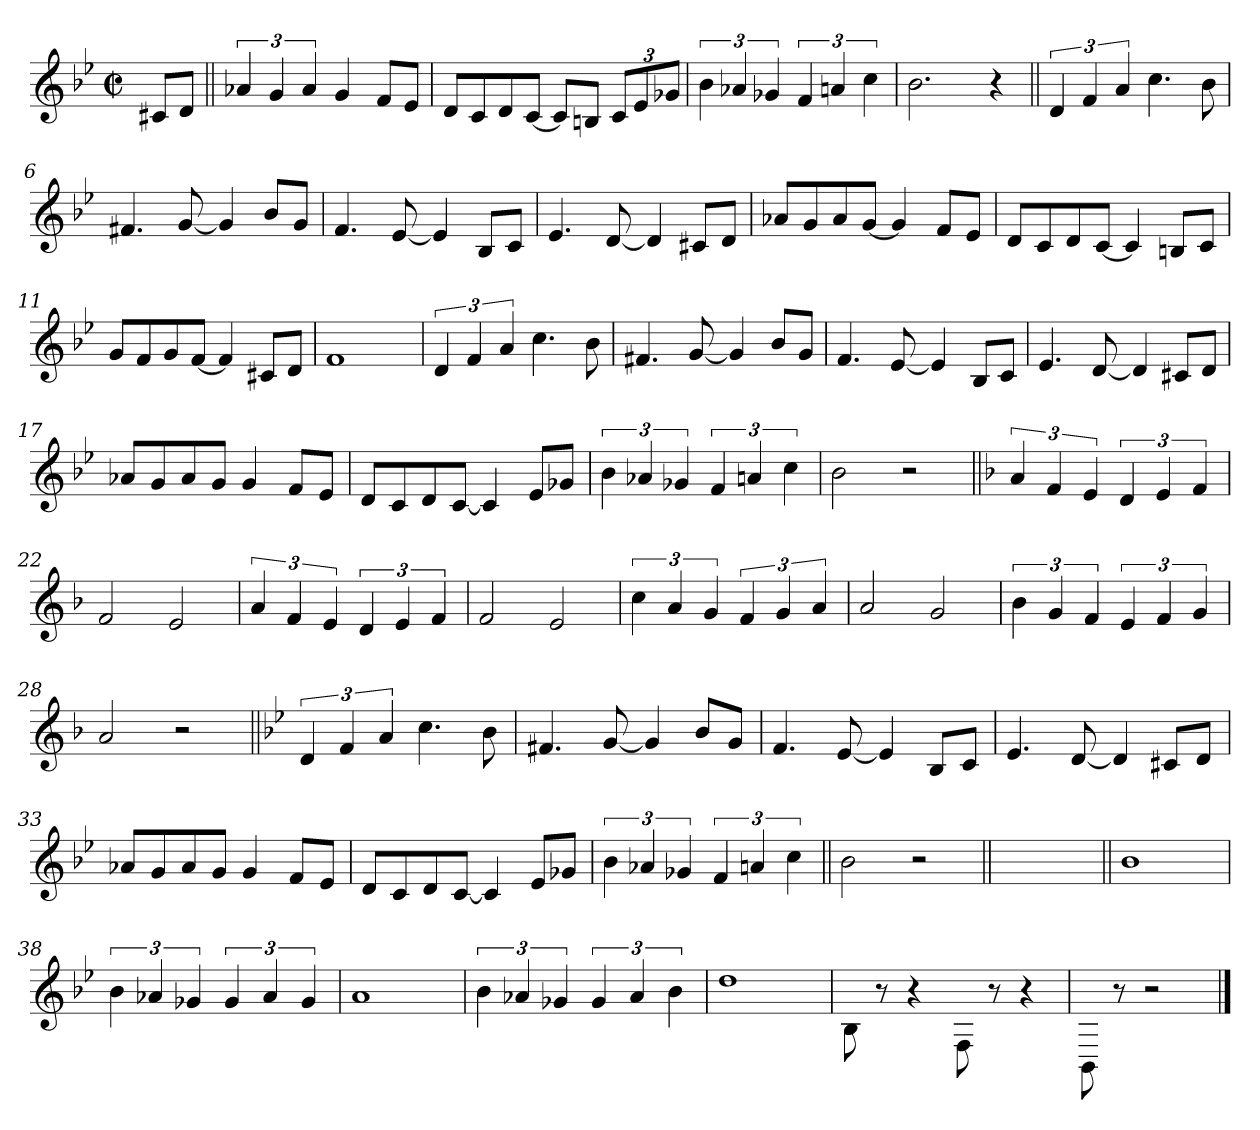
**kern
*part1
*staff1
*clefG2
*k[b-e-]
*B-:
*M2/2
*met(c|)
=
8c#X/L
8d/J
=1||
6a-X/
6g/
6a-/
4g/
8f/L
8e-/J
=2
8d/L
8c/
8d/
[8c/J
8c/L]
8Bn/J
12c/L
12e-/
12g-X/J
=3
6b-\
6a-X/
6g-X/
6f/
6an/
6cc\
!!LO:LB:g=z
=4
2.b-\
4r
=5||
6d/
6f/
6a/
4.cc\
8b-\
=6
4.f#X/
[8g/
4g/]
8b-/L
8g/J
=7
4.f/
[8e-/
4e-/]
8B-/L
8c/J
=8
4.e-/
[8d/
4d/]
8c#X/L
8d/J
!!LO:LB:g=z
=9
8a-X/L
8g/
8a-/
[8g/J
4g/]
8f/L
8e-/J
=10
8d/L
8c/
8d/
[8c/J
4c/]
8Bn/L
8c/J
=11
8g/L
8f/
8g/
[8f/J
4f/]
8c#X/L
8d/J
=12
1f
!!LO:LB:g=z
=13
6d/
6f/
6a/
4.cc\
8b-\
=14
4.f#X/
[8g/
4g/]
8b-/L
8g/J
=15
4.f/
[8e-/
4e-/]
8B-/L
8c/J
=16
4.e-/
[8d/
4d/]
8c#X/L
8d/J
!!LO:LB:g=z
=17
8a-X/L
8g/
8a-/
8g/J
4g/
8f/L
8e-/J
=18
8d/L
8c/
8d/
[8c/J
4c/]
8e-/L
8g-X/J
=19
6b-\
6a-X/
6g-X/
6f/
6an/
6cc\
=20
2b-\
2r
!!LO:LB:g=z
=21||
*k[b-]
*F:
6a/
6f/
6e/
6d/
6e/
6f/
=22
2f/
2e/
=23
6a/
6f/
6e/
6d/
6e/
6f/
=24
2f/
2e/
=25
6cc\
6a/
6g/
6f/
6g/
6a/
!!LO:LB:g=z
=26
2a/
2g/
=27
6b-\
6g/
6f/
6e/
6f/
6g/
=28
2a/
2r
=29||
*k[b-e-]
*B-:
6d/
6f/
6a/
4.cc\
8b-\
=30
4.f#X/
[8g/
4g/]
8b-/L
8g/J
!!LO:LB:g=z
=31
4.f/
[8e-/
4e-/]
8B-/L
8c/J
=32
4.e-/
[8d/
4d/]
8c#X/L
8d/J
=33
8a-X/L
8g/
8a-/
8g/J
4g/
8f/L
8e-/J
=34
8d/L
8c/
8d/
[8c/J
4c/]
8e-/L
8g-X/J
!!LO:LB:g=z
=35
6b-\
6a-X/
6g-X/
6f/
6an/
6cc\
=36||
2b-\
2r
=36X1||
*stria0
1ryy
=37||
*stria5
1b-
=38
6b-\
6a-X/
6g-X/
6g-/
6a-/
6g-/
!!LO:LB:g=z
=39
1a
=40
6b-\
6a-X/
6g-X/
6g-/
6a-/
6b-\
=41
1dd
=42
8B-\
8r
4r
8F\
8r
4r
=43
8BB-\
8r
2r
==
*-
